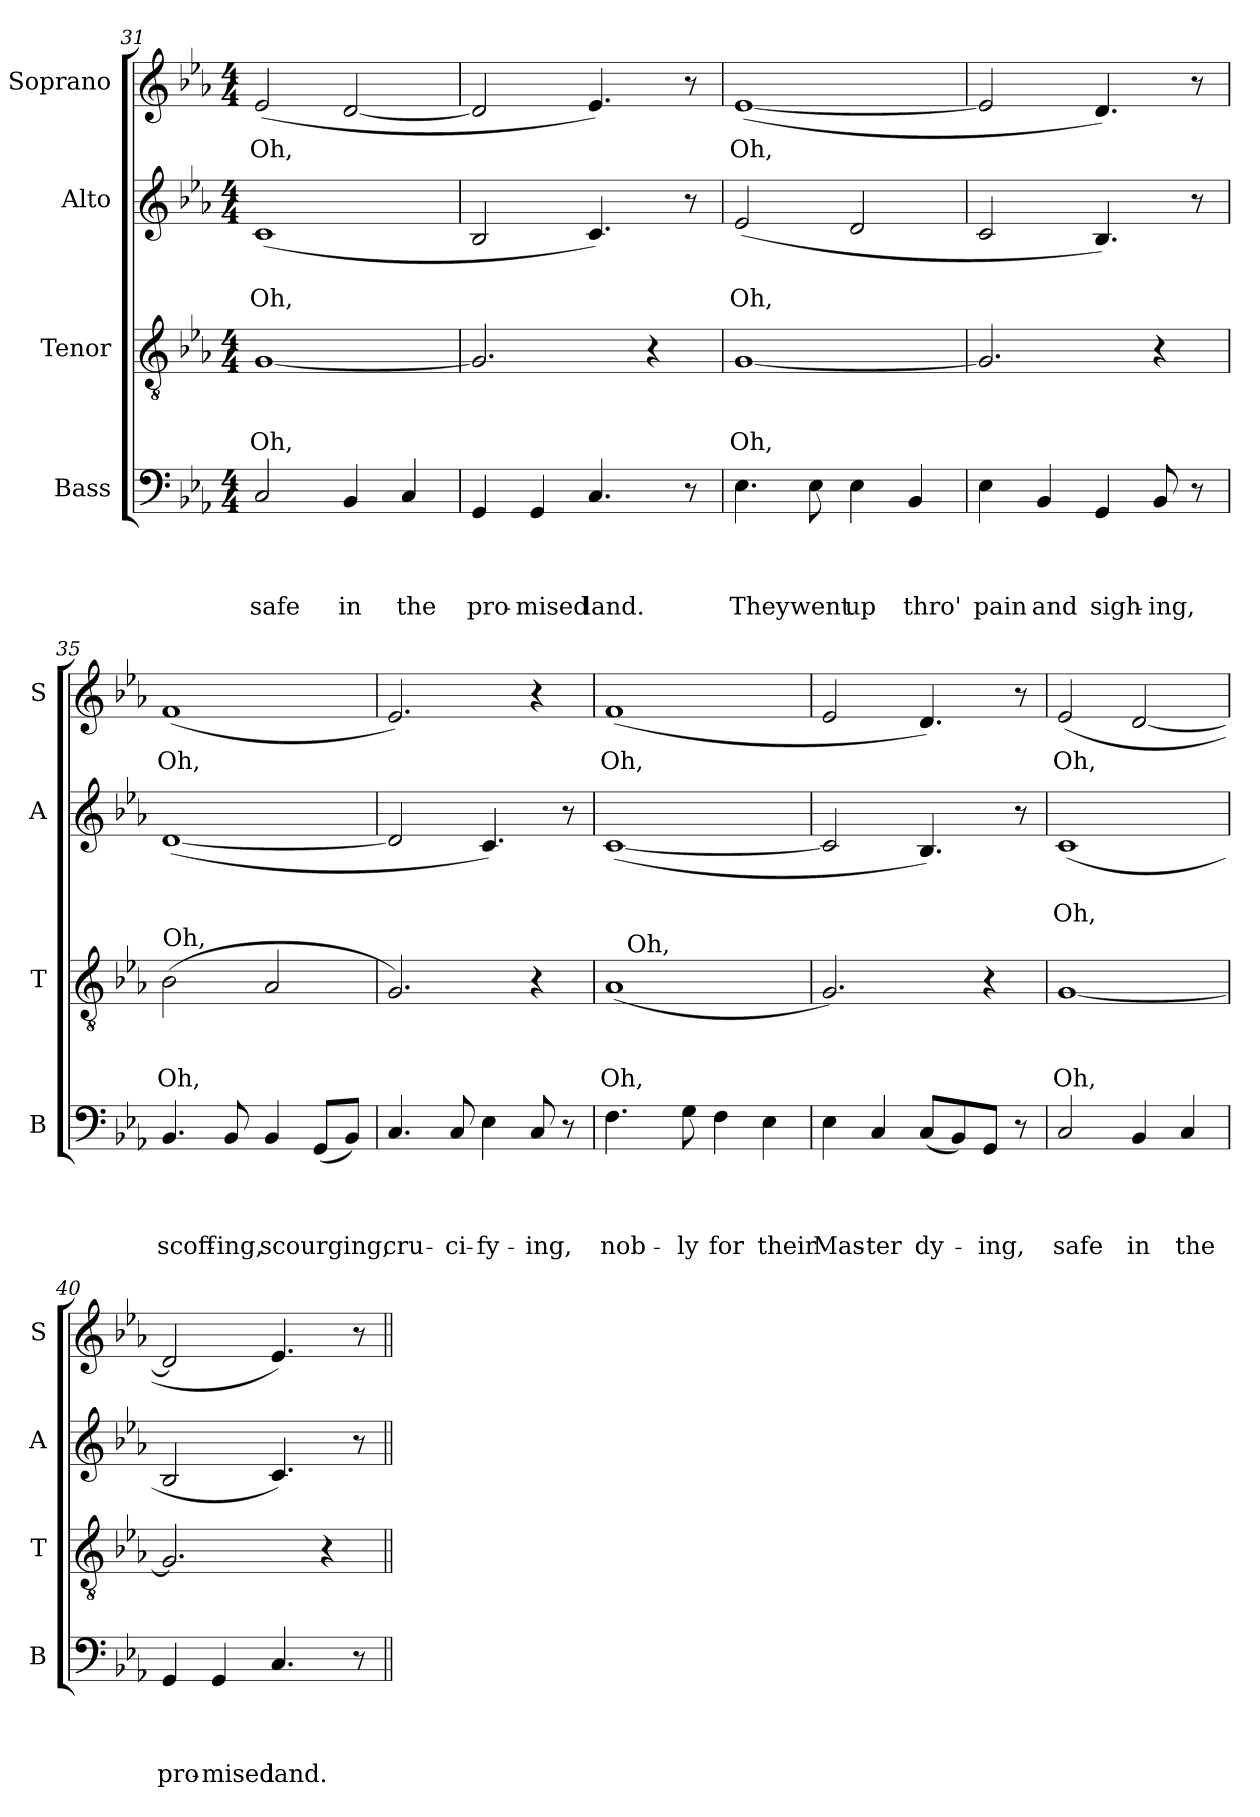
**kern	**text	**text	**text	**text	**kern	**text	**text	**text	**kern	**text	**text	**kern	**text
*part4	*part4	*part4	*part4	*part4	*part3	*part3	*part3	*part3	*part2	*part2	*part2	*part1	*part1
*staff4	*staff4	*staff4	*staff4	*staff4	*staff3	*staff3	*staff3	*staff3	*staff2	*staff2	*staff2	*staff1	*staff1
*I"Bass	*	*	*	*	*I"Tenor	*	*	*	*I"Alto	*	*	*I"Soprano	*
*I'B	*	*	*	*	*I'T	*	*	*	*I'A	*	*	*I'S	*
*clefF4	*	*	*	*	*clefGv2	*	*	*	*clefG2	*	*	*clefG2	*
*k[b-e-a-]	*	*	*	*	*k[b-e-a-]	*	*	*	*k[b-e-a-]	*	*	*k[b-e-a-]	*
*E-:	*	*	*	*	*E-:	*	*	*	*E-:	*	*	*E-:	*
*M4/4	*	*	*	*	*M4/4	*	*	*	*M4/4	*	*	*M4/4	*
=31	=31	=31	=31	=31	=31	=31	=31	=31	=31	=31	=31	=31	=31
!	!	!	!	!LO:LY:b	!	!	!	!LO:LY:b	!	!	!LO:LY:b	!	!LO:LY:b
2C/	.	.	.	safe	[<1G	.	.	Oh,	(<1c	.	Oh,	(<2e-/	Oh,
!	!	!	!	!LO:LY:b	!	!	!	!	!	!	!	!	!
4BB-/	.	.	.	in	.	.	.	.	.	.	.	[<2d/	.
!	!	!	!	!LO:LY:b	!	!	!	!	!	!	!	!	!
4C/	.	.	.	the	.	.	.	.	.	.	.	.	.
=32	=32	=32	=32	=32	=32	=32	=32	=32	=32	=32	=32	=32	=32
!	!	!	!	!LO:LY:b	!	!	!	!	!	!	!	!	!
4GG/	.	.	.	pro-	2.G/]	.	.	.	2B-/	.	.	2d/]	.
!	!	!	!	!LO:LY:b	!	!	!	!	!	!	!	!	!
4GG/	.	.	.	-mised	.	.	.	.	.	.	.	.	.
!	!	!	!	!LO:LY:b	!	!	!	!	!	!	!	!	!
4.C/	.	.	.	land.	.	.	.	.	4.c/)	.	.	4.e-/)	.
.	.	.	.	.	4r	.	.	.	.	.	.	.	.
8r	.	.	.	.	.	.	.	.	8r	.	.	8r	.
=33	=33	=33	=33	=33	=33	=33	=33	=33	=33	=33	=33	=33	=33
!	!	!	!	!LO:LY:b	!	!	!	!LO:LY:b	!	!	!LO:LY:b	!	!LO:LY:b
4.E-\	.	.	.	They	[>1G	.	.	Oh,	(<2e-/	.	Oh,	(<[>1e-	Oh,
!	!	!	!	!LO:LY:b	!	!	!	!	!	!	!	!	!
8E-\	.	.	.	went	.	.	.	.	.	.	.	.	.
!	!	!	!	!LO:LY:b	!	!	!	!	!	!	!	!	!
4E-\	.	.	.	up	.	.	.	.	2d/	.	.	.	.
!	!	!	!	!LO:LY:b	!	!	!	!	!	!	!	!	!
4BB-/	.	.	.	thro'	.	.	.	.	.	.	.	.	.
!!LO:PB:g=z
=34	=34	=34	=34	=34	=34	=34	=34	=34	=34	=34	=34	=34	=34
!	!	!	!	!LO:LY:b	!	!	!	!	!	!	!	!	!
4E-\	.	.	.	pain	2.G/]	.	.	.	2c/	.	.	2e-/]	.
!	!	!	!	!LO:LY:b	!	!	!	!	!	!	!	!	!
4BB-/	.	.	.	and	.	.	.	.	.	.	.	.	.
!	!	!	!	!LO:LY:b	!	!	!	!	!	!	!	!	!
4GG/	.	.	.	sigh-	.	.	.	.	4.B-/)	.	.	4.d/)	.
!	!	!	!	!LO:LY:b:rj	!	!	!	!	!	!	!	!	!
8BB-/	.	.	.	-ing,	4r	.	.	.	.	.	.	.	.
8r	.	.	.	.	.	.	.	.	8r	.	.	8r	.
=35	=35	=35	=35	=35	=35	=35	=35	=35	=35	=35	=35	=35	=35
!	!	!	!	!	!LO:TX:a:t=Oh,	!	!	!	!	!	!	!	!
!	!	!	!	!LO:LY:b	!	!	!	!LO:LY:b	!	!	!	!	!LO:LY:b
4.BB-/	.	.	.	scoff-	(>2B-\	.	.	Oh,	(<[<1d	.	.	(<1f	Oh,
!	!	!	!	!LO:LY:b:rj	!	!	!	!	!	!	!	!	!
8BB-/	.	.	.	-ing,	.	.	.	.	.	.	.	.	.
!	!	!	!	!LO:LY:b	!	!	!	!	!	!	!	!	!
4BB-/	.	.	.	scourging,	2A-/	.	.	.	.	.	.	.	.
(<8GG/L	.	.	.	.	.	.	.	.	.	.	.	.	.
8BB-/J)	.	.	.	.	.	.	.	.	.	.	.	.	.
=36	=36	=36	=36	=36	=36	=36	=36	=36	=36	=36	=36	=36	=36
!	!	!	!	!LO:LY:b	!	!	!	!	!	!	!	!	!
4.C/	.	.	.	cru-	2.G/)	.	.	.	2d/]	.	.	2.e-/)	.
!	!	!	!	!LO:LY:b	!	!	!	!	!	!	!	!	!
8C/	.	.	.	-ci-	.	.	.	.	.	.	.	.	.
!	!	!	!	!LO:LY:b	!	!	!	!	!	!	!	!	!
4E-\	.	.	.	-fy-	.	.	.	.	4.c/)	.	.	.	.
!	!	!	!	!LO:LY:b:rj	!	!	!	!	!	!	!	!	!
8C/	.	.	.	-ing,	4r	.	.	.	.	.	.	4r	.
8r	.	.	.	.	.	.	.	.	8r	.	.	.	.
=37	=37	=37	=37	=37	=37	=37	=37	=37	=37	=37	=37	=37	=37
!	!	!	!	!LO:LY:b	!	!	!	!LO:LY:b	!	!	!	!	!LO:LY:b
*	*	*	*	*	*^	*	*	*	*	*	*	*	*
4.F\	.	.	.	nob-	(<1A-	16ryy	.	.	Oh,	(<[<1c	.	.	(<1f	Oh,
!	!	!	!	!	!	!LO:TX:a:t=Oh,	!	!	!	!	!	!	!	!
.	.	.	.	.	.	2...ryy	.	.	.	.	.	.	.	.
!	!	!	!	!LO:LY:b	!	!	!	!	!	!	!	!	!	!
8G\	.	.	.	-ly	.	.	.	.	.	.	.	.	.	.
!	!	!	!	!LO:LY:b	!	!	!	!	!	!	!	!	!	!
4F\	.	.	.	for	.	.	.	.	.	.	.	.	.	.
!	!	!	!	!LO:LY:b	!	!	!	!	!	!	!	!	!	!
4E-\	.	.	.	their	.	.	.	.	.	.	.	.	.	.
=38	=38	=38	=38	=38	=38	=38	=38	=38	=38	=38	=38	=38	=38	=38
!	!	!	!	!LO:LY:b	!	!	!	!	!	!	!	!	!	!
*	*	*	*	*	*v	*v	*	*	*	*	*	*	*	*
4E-\	.	.	.	Mas-	2.G/)	.	.	.	2c/]	.	.	2e-/	.
!	!	!	!	!LO:LY:b:rj	!	!	!	!	!	!	!	!	!
4C/	.	.	.	-ter	.	.	.	.	.	.	.	.	.
!	!	!	!	!LO:LY:b	!	!	!	!	!	!	!	!	!
(<8C/L	.	.	.	dy-	.	.	.	.	4.B-/)	.	.	4.d/)	.
8BB-/)	.	.	.	.	.	.	.	.	.	.	.	.	.
!	!	!	!	!LO:LY:b	!	!	!	!	!	!	!	!	!
8GG/J	.	.	.	-ing,	4r	.	.	.	.	.	.	.	.
8r	.	.	.	.	.	.	.	.	8r	.	.	8r	.
!!LO:LB:g=z
=39	=39	=39	=39	=39	=39	=39	=39	=39	=39	=39	=39	=39	=39
!	!	!	!	!LO:LY:b	!	!	!	!LO:LY:b	!	!	!LO:LY:b	!	!LO:LY:b
2C/	.	.	.	safe	[<1G	.	.	Oh,	(<1c	.	Oh,	(<2e-/	Oh,
!	!	!	!	!LO:LY:b	!	!	!	!	!	!	!	!	!
4BB-/	.	.	.	in	.	.	.	.	.	.	.	[<2d/	.
!	!	!	!	!LO:LY:b	!	!	!	!	!	!	!	!	!
4C/	.	.	.	the	.	.	.	.	.	.	.	.	.
=40	=40	=40	=40	=40	=40	=40	=40	=40	=40	=40	=40	=40	=40
!	!	!	!	!LO:LY:b	!	!	!	!	!	!	!	!	!
4GG/	.	.	.	pro-	2.G/]	.	.	.	2B-/	.	.	2d/]	.
!	!	!	!	!LO:LY:b	!	!	!	!	!	!	!	!	!
4GG/	.	.	.	-mised	.	.	.	.	.	.	.	.	.
!	!	!	!	!LO:LY:b	!	!	!	!	!	!	!	!	!
4.C/	.	.	.	land.	.	.	.	.	4.c/)	.	.	4.e-/)	.
.	.	.	.	.	4r	.	.	.	.	.	.	.	.
8r	.	.	.	.	.	.	.	.	8r	.	.	8r	.
=||	=||	=||	=||	=||	=||	=||	=||	=||	=||	=||	=||	=||	=||
*-	*-	*-	*-	*-	*-	*-	*-	*-	*-	*-	*-	*-	*-
